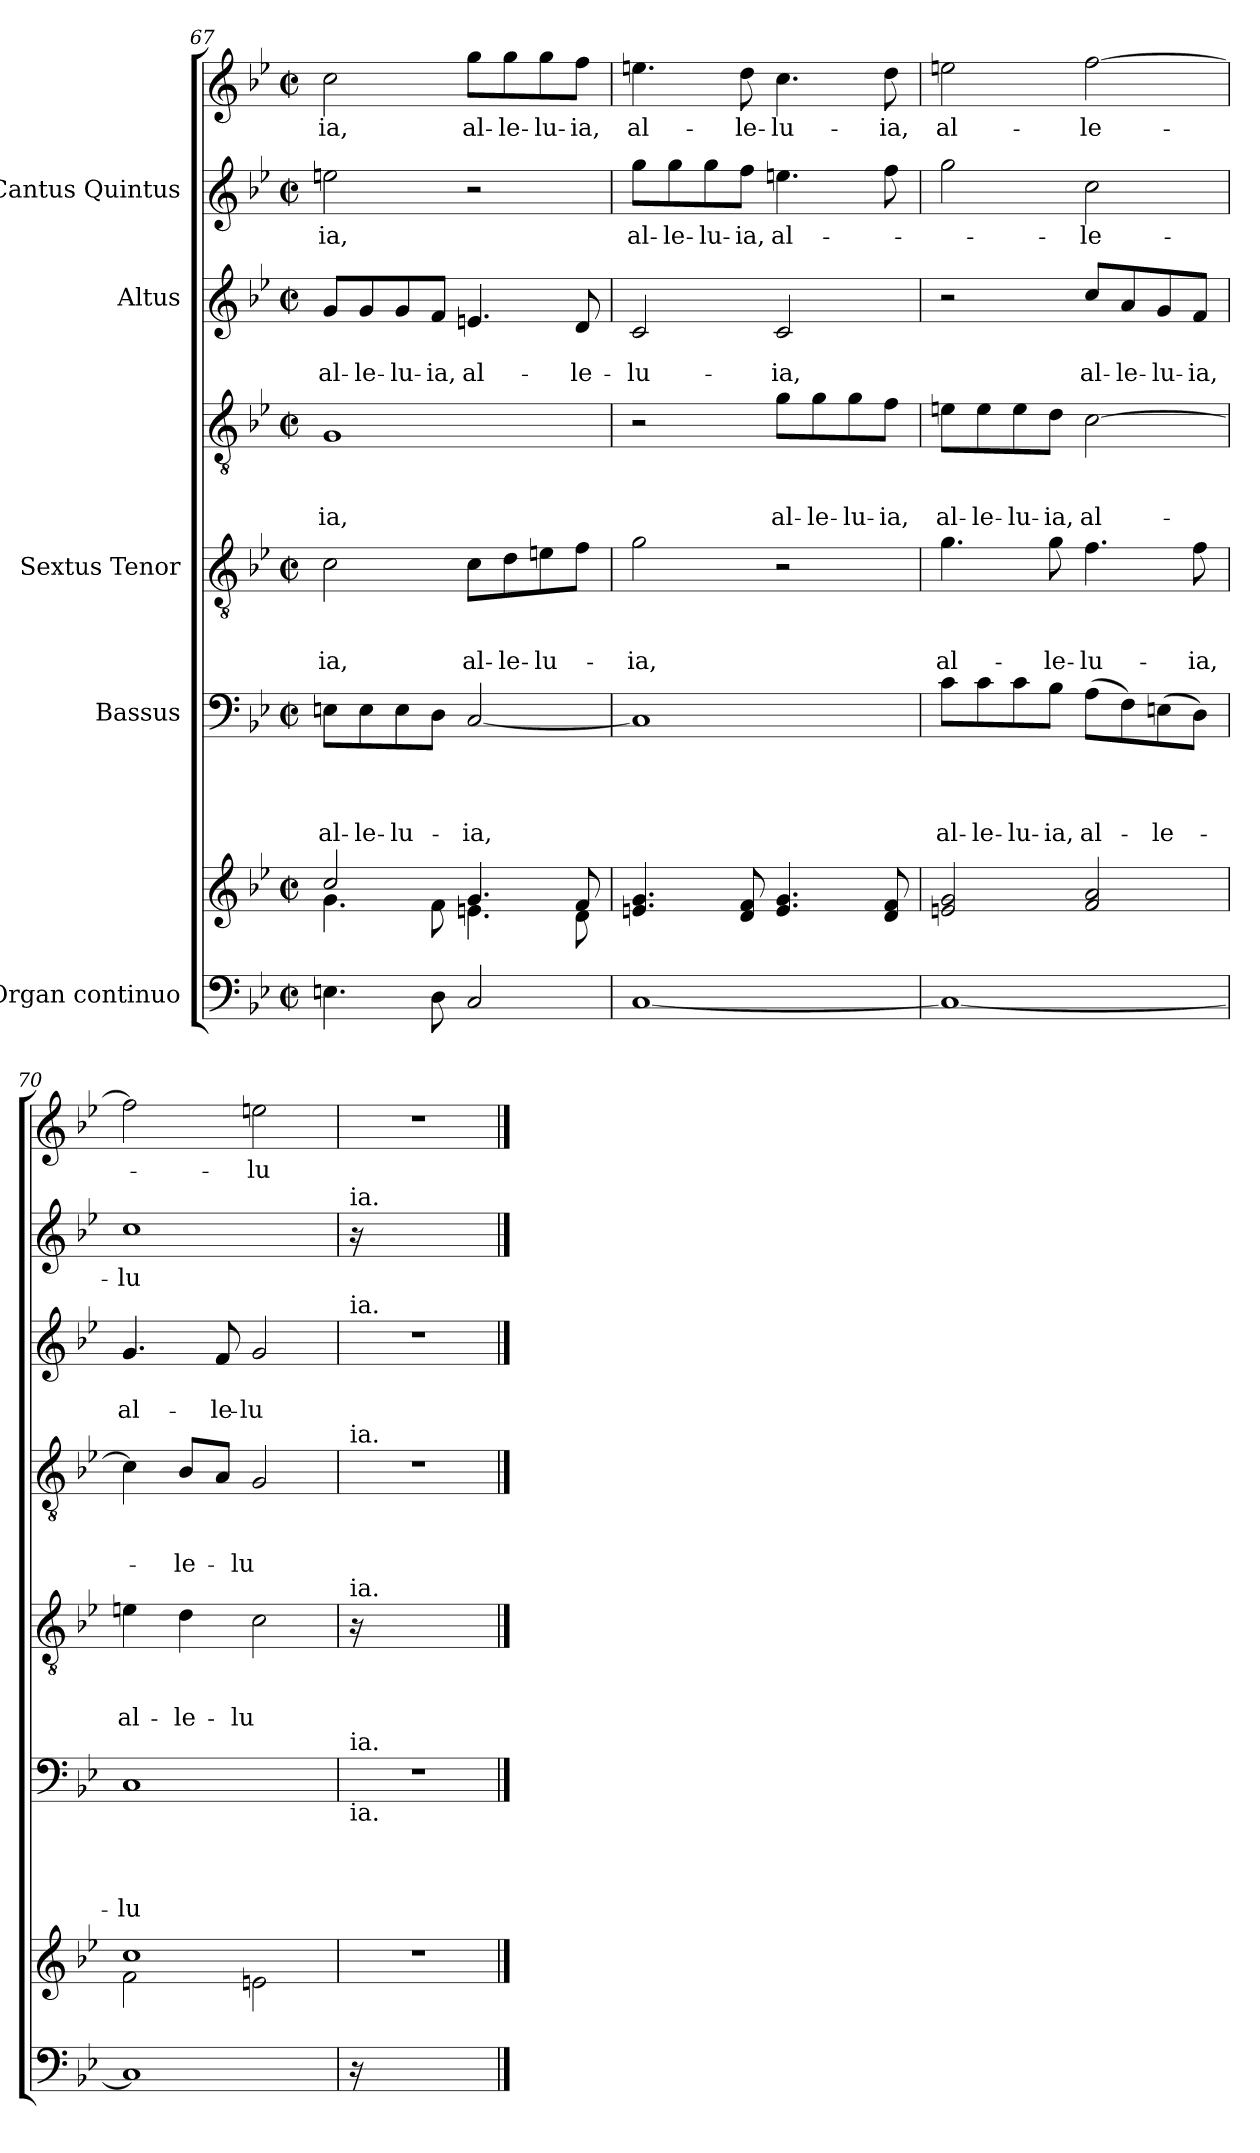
**kern	**kern	**kern	**text	**text	**text	**text	**kern	**text	**text	**text	**kern	**text	**text	**text	**kern	**text	**text	**kern	**text	**kern	**text
*part5	*part5	*part4	*part4	*part4	*part4	*part4	*part3	*part3	*part3	*part3	*part3	*part3	*part3	*part3	*part2	*part2	*part2	*part1	*part1	*part1	*part1
*staff8	*staff7	*staff6	*staff6	*staff6	*staff6	*staff6	*staff5	*staff5	*staff5	*staff5	*staff4	*staff4	*staff4	*staff4	*staff3	*staff3	*staff3	*staff2	*staff2	*staff1	*staff1
*I"Organ continuo	*	*I"Bassus	*	*	*	*	*I"Sextus Tenor	*	*	*	*	*	*	*	*I"Altus	*	*	*I"Cantus Quintus	*	*	*
*clefF4	*clefG2	*clefF4	*	*	*	*	*clefGv2	*	*	*	*clefGv2	*	*	*	*clefG2	*	*	*clefG2	*	*clefG2	*
*k[b-e-]	*k[b-e-]	*k[b-e-]	*	*	*	*	*k[b-e-]	*	*	*	*k[b-e-]	*	*	*	*k[b-e-]	*	*	*k[b-e-]	*	*k[b-e-]	*
*B-:	*B-:	*B-:	*	*	*	*	*B-:	*	*	*	*B-:	*	*	*	*B-:	*	*	*B-:	*	*B-:	*
*M2/2	*M2/2	*M2/2	*	*	*	*	*M2/2	*	*	*	*M2/2	*	*	*	*M2/2	*	*	*M2/2	*	*M2/2	*
*met(c|)	*met(c|)	*met(c|)	*	*	*	*	*met(c|)	*	*	*	*met(c|)	*	*	*	*met(c|)	*	*	*met(c|)	*	*met(c|)	*
=67	=67	=67	=67	=67	=67	=67	=67	=67	=67	=67	=67	=67	=67	=67	=67	=67	=67	=67	=67	=67	=67
*	*^	*	*	*	*	*	*	*	*	*	*	*	*	*	*	*	*	*	*	*	*
!	!	!	!	!	!	!	!LO:LY:b	!	!	!	!LO:LY:b	!	!	!	!LO:LY:b	!	!	!LO:LY:b	!	!LO:LY:b	!	!LO:LY:b
4.En\	2cc/	4.g\	8En\L	.	.	.	al-	2c\	.	.	ia,	1G	.	.	-ia,	8g/L	.	al-	2een\	ia,	2cc\	-ia,
!	!	!	!	!	!	!	!LO:LY:b	!	!	!	!	!	!	!	!	!	!	!LO:LY:b	!	!	!	!
.	.	.	8E\	.	.	.	-le-	.	.	.	.	.	.	.	.	8g/	.	-le-	.	.	.	.
!	!	!	!	!	!	!	!LO:LY:b:rj	!	!	!	!	!	!	!	!	!	!	!LO:LY:b	!	!	!	!
.	.	.	8E\	.	.	.	-lu-	.	.	.	.	.	.	.	.	8g/	.	-lu-	.	.	.	.
!	!	!	!	!	!	!	!	!	!	!	!	!	!	!	!	!	!	!LO:LY:b:rj	!	!	!	!
8D\	.	8f\	8D\J	.	.	.	.	.	.	.	.	.	.	.	.	8f/J	.	-ia,	.	.	.	.
!	!	!	!	!	!	!	!LO:LY:b	!	!	!	!LO:LY:b	!	!	!	!	!	!	!LO:LY:b	!	!	!	!LO:LY:b
2C/	4.g/	4.en\	[<2C/	.	.	.	-ia,	8c\L	.	.	al-	.	.	.	.	4.eni/	.	al-	2r	.	8gg\L	al-
!	!	!	!	!	!	!	!	!	!	!	!LO:LY:b	!	!	!	!	!	!	!	!	!	!	!LO:LY:b
.	.	.	.	.	.	.	.	8d\	.	.	-le-	.	.	.	.	.	.	.	.	.	8gg\	-le-
!	!	!	!	!	!	!	!	!	!	!	!LO:LY:b:rj	!	!	!	!	!	!	!	!	!	!	!LO:LY:b
.	.	.	.	.	.	.	.	8en\	.	.	-lu-	.	.	.	.	.	.	.	.	.	8gg\	-lu-
!	!	!	!	!	!	!	!	!	!	!	!	!	!	!	!	!	!	!LO:LY:b	!	!	!	!LO:LY:b:rj
.	8f/	8d\	.	.	.	.	.	8f\J	.	.	.	.	.	.	.	8d/	.	-le-	.	.	8ff\J	-ia,
=68	=68	=68	=68	=68	=68	=68	=68	=68	=68	=68	=68	=68	=68	=68	=68	=68	=68	=68	=68	=68	=68	=68
!	!	!	!	!	!	!	!	!	!	!	!LO:LY:b	!	!	!	!	!	!	!LO:LY:b	!	!LO:LY:b	!	!LO:LY:b
*	*v	*v	*	*	*	*	*	*	*	*	*	*	*	*	*	*	*	*	*	*	*	*
[<1C	4.en/ 4.g/	1C]	.	.	.	.	2g\	.	.	ia,	2r	.	.	.	2c/	.	-lu-	8gg\L	al-	4.een\	al-
!	!	!	!	!	!	!	!	!	!	!	!	!	!	!	!	!	!	!	!LO:LY:b	!	!
.	.	.	.	.	.	.	.	.	.	.	.	.	.	.	.	.	.	8gg\	-le-	.	.
!	!	!	!	!	!	!	!	!	!	!	!	!	!	!	!	!	!	!	!LO:LY:b	!	!
.	.	.	.	.	.	.	.	.	.	.	.	.	.	.	.	.	.	8gg\	-lu-	.	.
!	!	!	!	!	!	!	!	!	!	!	!	!	!	!	!	!	!	!	!LO:LY:b:rj	!	!LO:LY:b
.	8d/ 8f/	.	.	.	.	.	.	.	.	.	.	.	.	.	.	.	.	8ff\J	-ia,	8dd\	-le-
!	!	!	!	!	!	!	!	!	!	!	!	!	!	!LO:LY:b	!	!	!LO:LY:b	!	!LO:LY:b	!	!LO:LY:b:rj
.	4.e/ 4.g/	.	.	.	.	.	2r	.	.	.	8g\L	.	.	-al-	2c/	.	-ia,	4.een\	al-	4.cc\	-lu-
!	!	!	!	!	!	!	!	!	!	!	!	!	!	!LO:LY:b	!	!	!	!	!	!	!
.	.	.	.	.	.	.	.	.	.	.	8g\	.	.	-le-	.	.	.	.	.	.	.
!	!	!	!	!	!	!	!	!	!	!	!	!	!	!LO:LY:b	!	!	!	!	!	!	!
.	.	.	.	.	.	.	.	.	.	.	8g\	.	.	-lu-	.	.	.	.	.	.	.
!	!	!	!	!	!	!	!	!	!	!	!	!	!	!LO:LY:b:rj	!	!	!	!	!	!	!LO:LY:b
.	8d/ 8f/	.	.	.	.	.	.	.	.	.	8f\J	.	.	-ia,	.	.	.	8ff\	.	8dd\	-ia,
=69	=69	=69	=69	=69	=69	=69	=69	=69	=69	=69	=69	=69	=69	=69	=69	=69	=69	=69	=69	=69	=69
!	!	!	!	!	!	!LO:LY:b	!	!	!	!LO:LY:b	!	!	!	!LO:LY:b	!	!	!	!	!	!	!LO:LY:b
1C_	2en/ 2g/	8c\L	.	.	.	al-	4.g\	.	.	-al-	8en\L	.	.	al-	2r	.	.	2gg\	.	2een\	-al-
!	!	!	!	!	!	!LO:LY:b	!	!	!	!	!	!	!	!LO:LY:b	!	!	!	!	!	!	!
.	.	8c\	.	.	.	-le-	.	.	.	.	8e\	.	.	-le-	.	.	.	.	.	.	.
!	!	!	!	!	!	!LO:LY:b	!	!	!	!	!	!	!	!LO:LY:b	!	!	!	!	!	!	!
.	.	8c\	.	.	.	-lu-	.	.	.	.	8e\	.	.	-lu-	.	.	.	.	.	.	.
!	!	!	!	!	!	!LO:LY:b:rj	!	!	!	!LO:LY:b	!	!	!	!LO:LY:b:rj	!	!	!	!	!	!	!
.	.	8B-\J	.	.	.	-ia,	8g\	.	.	-le-	8d\J	.	.	-ia,	.	.	.	.	.	.	.
!	!	!	!	!	!	!LO:LY:b	!	!	!	!LO:LY:b:rj	!	!	!	!LO:LY:b	!	!	!LO:LY:b	!	!LO:LY:b	!	!LO:LY:b
.	2f/ 2a/	(>8A\L	.	.	.	al-	4.f\	.	.	-lu-	[>2c\	.	.	al-	8cc/L	.	al-	2cc\	-le-	[>2ff\	-le-
!	!	!	!	!	!	!	!	!	!	!	!	!	!	!	!	!	!LO:LY:b	!	!	!	!
.	.	8F\)	.	.	.	.	.	.	.	.	.	.	.	.	8a/	.	-le-	.	.	.	.
!	!	!	!	!	!	!LO:LY:b	!	!	!	!	!	!	!	!	!	!	!LO:LY:b	!	!	!	!
.	.	(>8En\	.	.	.	-le-	.	.	.	.	.	.	.	.	8g/	.	-lu-	.	.	.	.
!	!	!	!	!	!	!	!	!	!	!LO:LY:b	!	!	!	!	!	!	!LO:LY:b:rj	!	!	!	!
.	.	8D\J)	.	.	.	.	8f\	.	.	-ia,	.	.	.	.	8f/J	.	-ia,	.	.	.	.
=70	=70	=70	=70	=70	=70	=70	=70	=70	=70	=70	=70	=70	=70	=70	=70	=70	=70	=70	=70	=70	=70
*	*^	*	*	*	*	*	*	*	*	*	*	*	*	*	*	*	*	*	*	*	*
!	!	!	!	!	!	!	!LO:LY:b	!	!	!	!LO:LY:b	!	!	!	!	!	!	!LO:LY:b	!	!LO:LY:b	!	!
1C]	1cc	2f\	1C	.	.	.	-lu-	4en\	.	.	-al-	4c\]	.	.	.	4.g/	.	al-	1cc	-lu-	2ff\]	.
!	!	!	!	!	!	!	!	!	!	!	!LO:LY:b:rj	!	!	!	!LO:LY:b	!	!	!	!	!	!	!
.	.	.	.	.	.	.	.	4d\	.	.	-le-	8B-/L	.	.	le-	.	.	.	.	.	.	.
!	!	!	!	!	!	!	!	!	!	!	!	!	!	!	!	!	!	!LO:LY:b	!	!	!	!
.	.	.	.	.	.	.	.	.	.	.	.	8A/J	.	.	.	8f/	.	-le-	.	.	.	.
!	!	!	!	!	!	!	!	!	!	!	!LO:LY:b	!	!	!	!LO:LY:b	!	!	!LO:LY:b:rj	!	!	!	!LO:LY:b
.	.	2en\	.	.	.	.	.	2c\	.	.	-lu-	2G/	.	.	-lu-	2g/	.	-lu-	.	.	2eeni\	-lu-
=71	=71	=71	=71	=71	=71	=71	=71	=71	=71	=71	=71	=71	=71	=71	=71	=71	=71	=71	=71	=71	=71	=71
!	!	!	!	!	!	!	!	!	!	!	!	!	!	!	!	!	!	!	!LO:TX:a:t=ia.	!	!	!
!	!	!	!	!	!	!	!	!	!	!	!	!	!	!	!	!LO:TX:a:t=ia.	!	!	!	!	!	!
!	!	!	!	!	!	!	!	!	!	!	!	!LO:TX:a:t=ia.	!	!	!	!	!	!	!	!	!	!
!	!	!	!	!	!	!	!	!LO:TX:a:t=ia.	!	!	!	!	!	!	!	!	!	!	!	!	!	!
!	!	!	!LO:TX:b:t=ia.	!	!	!	!	!	!	!	!	!	!	!	!	!	!	!	!	!	!	!
!	!	!	!LO:TX:a:t=ia.	!	!	!	!	!	!	!	!	!	!	!	!	!	!	!	!	!	!	!
*	*v	*v	*	*	*	*	*	*	*	*	*	*	*	*	*	*	*	*	*	*	*	*
16r	1r	1r	.	.	.	.	16r	.	.	.	1r	.	.	.	1r	.	.	16r	.	1r	.
2...ryy	.	.	.	.	.	.	2...ryy	.	.	.	.	.	.	.	.	.	.	2...ryy	.	.	.
==	==	==	==	==	==	==	==	==	==	==	==	==	==	==	==	==	==	==	==	==	==
*-	*-	*-	*-	*-	*-	*-	*-	*-	*-	*-	*-	*-	*-	*-	*-	*-	*-	*-	*-	*-	*-
